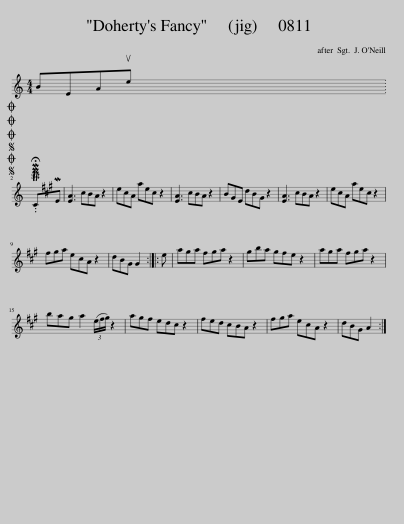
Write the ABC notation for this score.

X:1
L:1/8
M:4/4
I:linebreak $
K:C
V:1 treble
V:1
 BEAue x2002 |$SOSOOO .!fermata!PMTCME | [EA]3 ^cBA z2 | e^cA aec z2 | [EA]3 ^cBA z2 | %5
 B^GE dBG z2 | [EA]3 ^cBA z2 | e^cA aec z2 |$ ^f^ga e^cA z2 | dB^G G2 :: %10
 e | a^ga ^fga z2 | ^gba g^fe z2 | a^ga ^fga z2 |$ ba^g a2 (3(e/^f/g/) z2 | %15
 a^g^f ed^c z2 | ^fed ^cBA z2 | ^f^ga e^cA z2 | dB^G A2 :| %19
